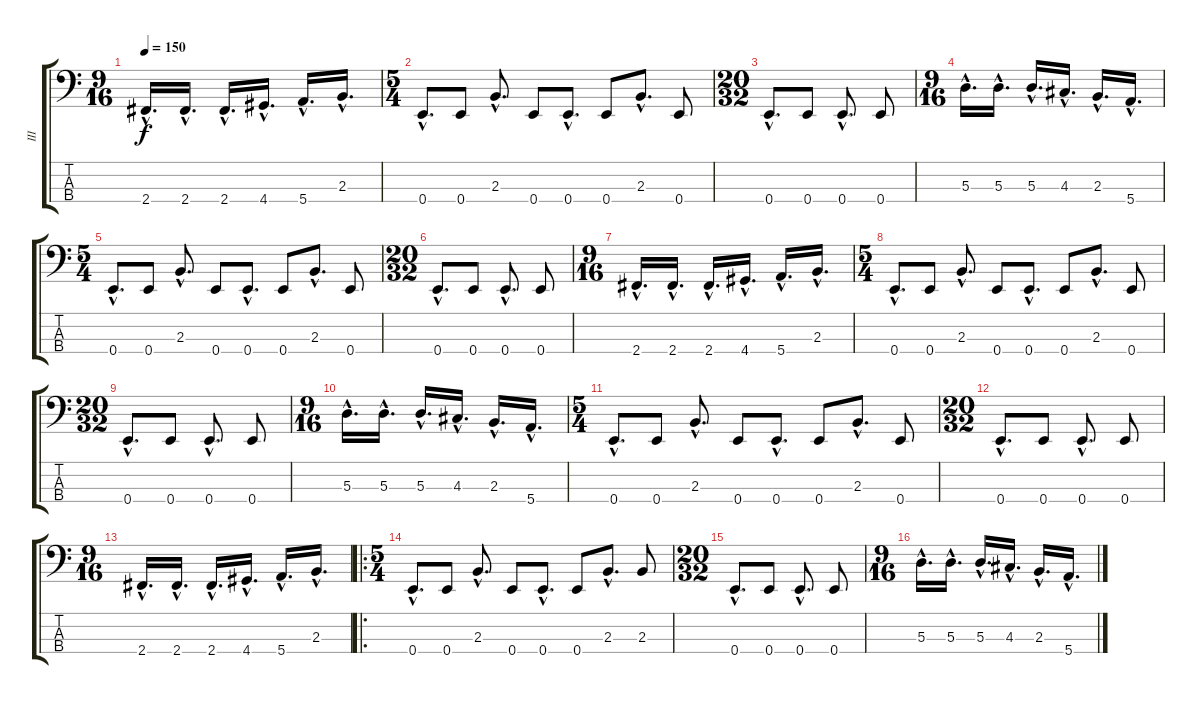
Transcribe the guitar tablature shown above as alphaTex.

\track ("III" "III") {instrument electricbassfinger}
\staff {score tabs}
\tuning (G2 D2 A1 E1) {hide}
\ts (9 16)
\tempo 150
\clef f4
\ks c
2.4{hac}.16{d dy f} 2.4{hac}.16{d} 2.4{hac}.16{d} 4.4{hac}.16{d} 5.4{hac}.16{d} 2.3{hac}.16{d} |
\ts (5 4)
0.4{hac}.8{d} 0.4.8 2.3{hac}.8{d} 0.4.8 0.4{hac}.8{d} 0.4.8 2.3{hac}.8{d} 0.4.8 |
\ts (20 32)
0.4{hac}.8{d} 0.4.8 0.4{hac}.8{d} 0.4.8 |
\ts (9 16)
5.3{hac}.16{d} 5.3{hac}.16{d} 5.3{hac}.16{d} 4.3{hac}.16{d} 2.3{hac}.16{d} 5.4{hac}.16{d} |
\ts (5 4)
0.4{hac}.8{d} 0.4.8 2.3{hac}.8{d} 0.4.8 0.4{hac}.8{d} 0.4.8 2.3{hac}.8{d} 0.4.8 |
\ts (20 32)
0.4{hac}.8{d} 0.4.8 0.4{hac}.8{d} 0.4.8 |
\ts (9 16)
2.4{hac}.16{d} 2.4{hac}.16{d} 2.4{hac}.16{d} 4.4{hac}.16{d} 5.4{hac}.16{d} 2.3{hac}.16{d} |
\ts (5 4)
0.4{hac}.8{d} 0.4.8 2.3{hac}.8{d} 0.4.8 0.4{hac}.8{d} 0.4.8 2.3{hac}.8{d} 0.4.8 |
\ts (20 32)
0.4{hac}.8{d} 0.4.8 0.4{hac}.8{d} 0.4.8 |
\ts (9 16)
5.3{hac}.16{d} 5.3{hac}.16{d} 5.3{hac}.16{d} 4.3{hac}.16{d} 2.3{hac}.16{d} 5.4{hac}.16{d} |
\ts (5 4)
0.4{hac}.8{d} 0.4.8 2.3{hac}.8{d} 0.4.8 0.4{hac}.8{d} 0.4.8 2.3{hac}.8{d} 0.4.8 |
\ts (20 32)
0.4{hac}.8{d} 0.4.8 0.4{hac}.8{d} 0.4.8 |
\ts (9 16)
2.4{hac}.16{d} 2.4{hac}.16{d} 2.4{hac}.16{d} 4.4{hac}.16{d} 5.4{hac}.16{d} 2.3{hac}.16{d} |
\ro
\ts (5 4)
0.4{hac}.8{d} 0.4.8 2.3{hac}.8{d} 0.4.8 0.4{hac}.8{d} 0.4.8 2.3{hac}.8{d} 2.3.8 |
\ts (20 32)
0.4{hac}.8{d} 0.4.8 0.4{hac}.8{d} 0.4.8 |
\ts (9 16)
5.3{hac}.16{d} 5.3{hac}.16{d} 5.3{hac}.16{d} 4.3{hac}.16{d} 2.3{hac}.16{d} 5.4{hac}.16{d}
